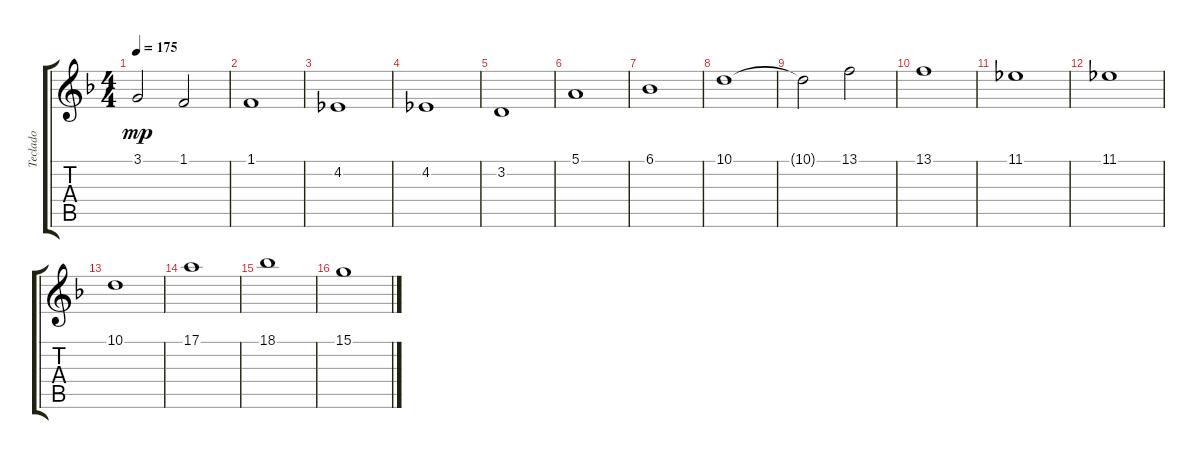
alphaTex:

\track ("Teclado" "Teclado") {instrument stringensemble1}
\staff {score tabs}
\tuning (E4 B3 G3 D3 A2 E2) {hide}
\ts (4 4)
\tempo 175
\clef g2
\ks dminor
3.1{t}.2{dy mp} 1.1.2 |
1.1.1 |
4.2.1 |
4.2.1 |
3.2.1 |
5.1.1 |
6.1.1 |
10.1.1 |
10.1{t}.2 13.1.2 |
13.1.1 |
11.1.1 |
11.1.1 |
10.1.1 |
17.1.1 |
18.1.1 |
15.1.1
